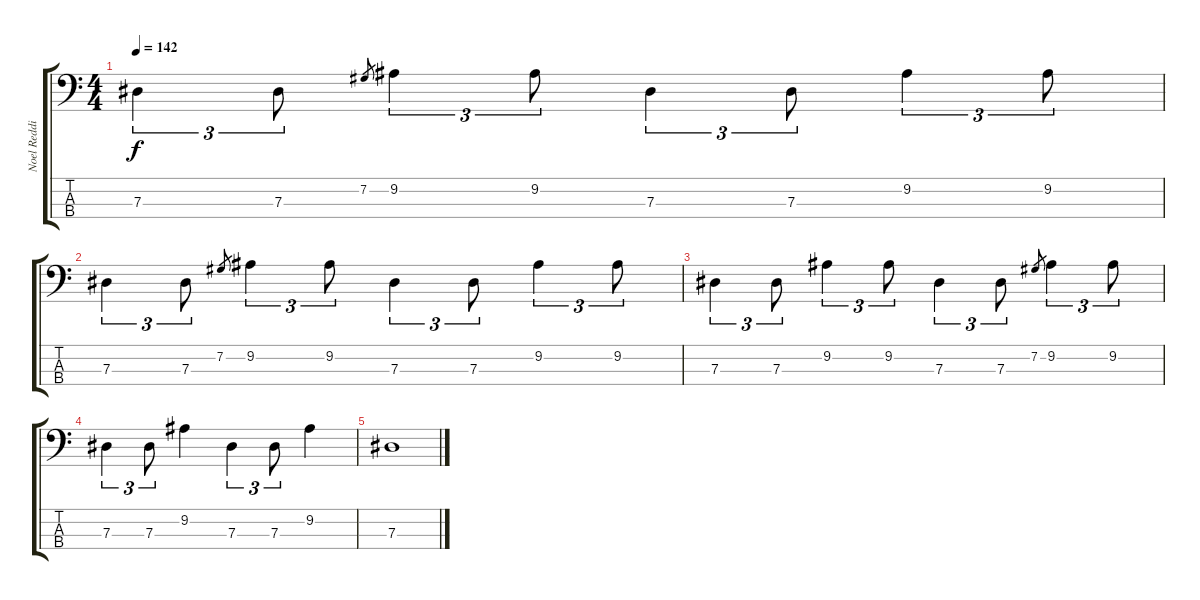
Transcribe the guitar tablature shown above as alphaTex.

\track ("Noel Redding" "Noel Reddi") {instrument electricbassfinger}
\staff {score tabs}
\tuning (Gb2 Db2 Ab1 Eb1) {hide}
\ts (4 4)
\tempo 142
\clef f4
\ks c
7.3.4{tu (3 2) dy f} 7.3.8{tu (3 2)} 7.2.8{gr} 9.2.4{tu (3 2)} 9.2.8{tu (3 2)} 7.3.4{tu (3 2)} 7.3.8{tu (3 2)} 9.2.4{tu (3 2)} 9.2.8{tu (3 2)} |
7.3.4{tu (3 2)} 7.3.8{tu (3 2)} 7.2.8{gr} 9.2.4{tu (3 2)} 9.2.8{tu (3 2)} 7.3.4{tu (3 2)} 7.3.8{tu (3 2)} 9.2.4{tu (3 2)} 9.2.8{tu (3 2)} |
7.3.4{tu (3 2)} 7.3.8{tu (3 2)} 9.2.4{tu (3 2)} 9.2.8{tu (3 2)} 7.3.4{tu (3 2)} 7.3.8{tu (3 2)} 7.2.8{gr} 9.2.4{tu (3 2)} 9.2.8{tu (3 2)} |
7.3.4{tu (3 2) volume 0} 7.3.8{tu (3 2)} 9.2.4 7.3.4{tu (3 2)} 7.3.8{tu (3 2)} 9.2.4 |
7.3.1
